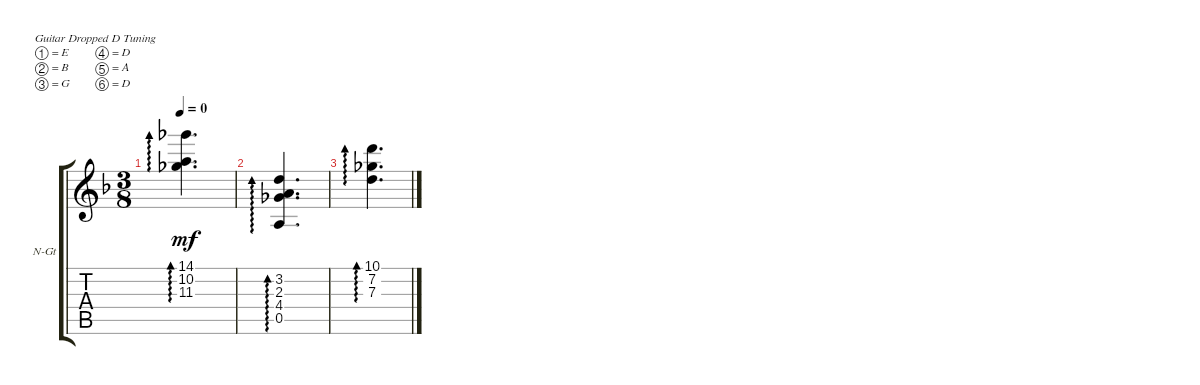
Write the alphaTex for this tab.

\bracketExtendMode groupsimilarinstruments
\firstSystemTrackNameOrientation horizontal
\otherSystemsTrackNameOrientation horizontal
\track ("Untitled" "N-Gt") {instrument acousticgrandpiano}
\staff {score tabs}
\tuning (E4 B3 G3 D3 A2 D2)
\displaytranspose 12
\ts (3 8)
\tempo 0
\clef g2
\ks dminor
(14.1 10.2 11.3).4{d ad 0 dy mf} |
(3.2 2.3 4.4 0.5).4{d ad 0} |
(10.1 7.2 7.3).4{d ad 0}
